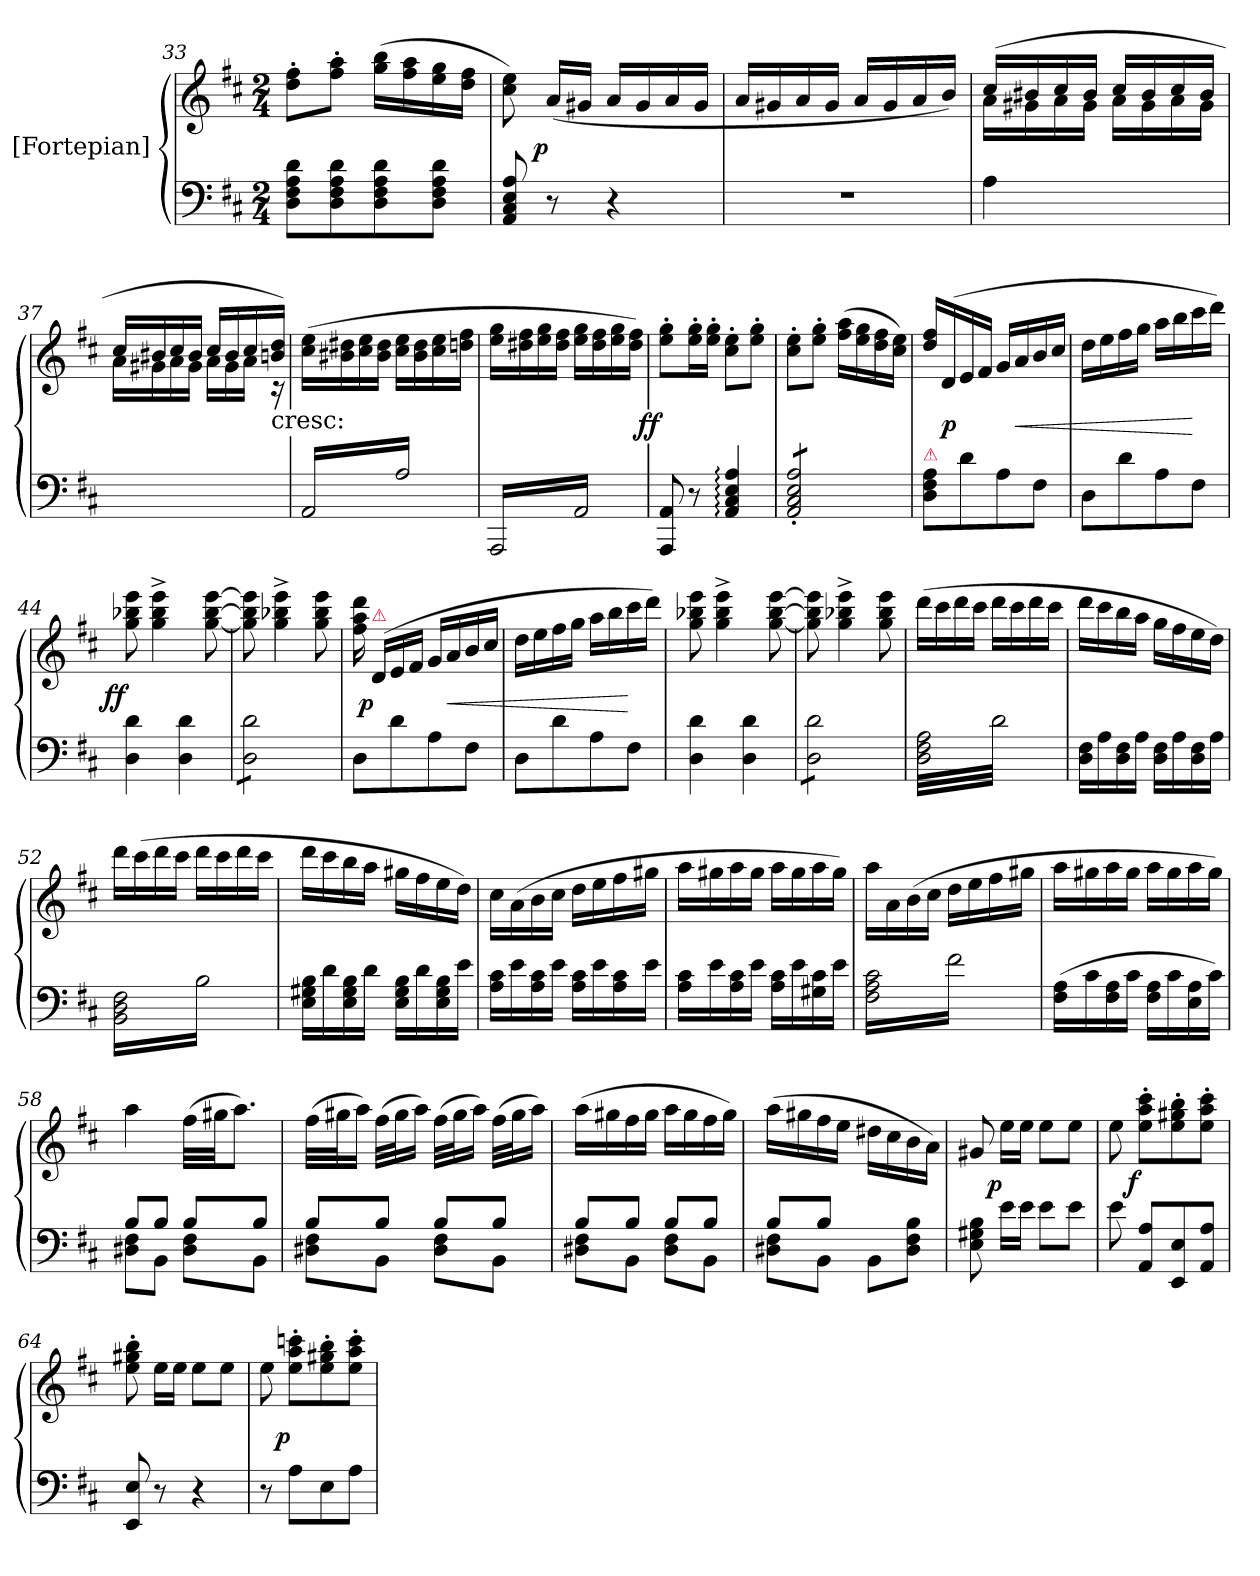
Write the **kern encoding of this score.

**kern	**kern	**dynam
*part1	*part1	*part1
*staff2	*staff1	*staff1/2
*I"[Fortepian]	*	*
*clefF4	*clefG2	*
*k[f#c#]	*k[f#c#]	*
*M2/4	*M2/4	*
=33	=33	=33
8D\ 8F#\ 8A\ 8d\L	8dd'\ 8ff#'\L	.
8D\ 8F#\ 8A\ 8d\	8ff#'\ 8aa'\J	.
8D\ 8F#\ 8A\ 8d\	(16gg\ 16bb\LL	.
.	16ff#\ 16aa\	.
8D\ 8F#\ 8A\ 8d\J	16ee\ 16gg\	.
.	16dd\ 16ff#\JJ	.
=34	=34	=34
8AA/ 8C#/ 8E/ 8A/	8cc#\ 8ee\)	.
!	!	!LO:DY:rj
8r	(16a/LL	p
.	16g#X/JJ	.
4r	16a/LL	.
.	16g#/	.
.	16a/	.
.	16g#/JJ	.
=35	=35	=35
2r	16a/LL	.
.	16g#X/	.
.	16a/	.
.	16g#/JJ	.
.	16a/LL	.
.	16g#/	.
.	16a/	.
.	16b/JJ)	.
=36	=36	=36
*	*^	*
4A\	(16cc#/LL	16a\LL	.
.	16b#X/	16g#X\	.
.	16cc#/	16a\	.
.	16b#/JJ	16g#\JJ	.
4ryy	16cc#/LL	16a\LL	.
.	16b#/	16g#\	.
.	16cc#/	16a\	.
.	16b#/JJ	16g#\JJ	.
=37	=37	=37	=37
2ryy	16cc#/LL	16a\LL	.
.	16b#X/	16g#X\	.
.	16cc#/	16a\	.
.	16b#/JJ	16g#\JJ	.
.	16cc#/LL	16a\LL	.
.	16b#/	16g#\	.
.	16cc#/	16a\JJ	.
!	!LO:TX:c:t=cresc&colon;	!	!
.	16bn/ 16dd/JJ)	16rc	.
=38	=38	=38	=38
!LO:TX:a:color=crimson:t=⚠	!	!	!
*	*v	*v	*
*tremolo	*	*
(16AA/LL	(16cc#\ 16ee\LL	.
16A/)	16b#X\ 16dd#X\	.
16AA/	16cc#\ 16ee\	.
16A/)	16b#\ 16dd#\JJ	.
16AA/	16cc#\ 16ee\LL	.
16A/)	16b#\ 16dd#\	.
16AA/	16cc#\ 16ee\	.
16A/)JJ	16ddn\ 16ff#\JJ	.
=39	=39	=39
(16AAA/LL	16ee\ 16gg\LL	.
16AA/)	16dd#X\ 16ff#\	.
16AAA/	16ee\ 16gg\	.
16AA/)	16dd#\ 16ff#\JJ	.
16AAA/	16ee\ 16gg\LL	.
16AA/)	16dd#\ 16ff#\	.
16AAA/	16ee\ 16gg\	.
16AA/)JJ	16dd#\ 16ff#\JJ)	.
*Xtremolo	*	*
=40	=40	=40
!	!	!LO:DY:rj
8AAA/ 8AA/	8ee'\ 8gg'\L	ff
.	.	.
8r	16ee'\ 16gg'\L	.
.	16ee'\ 16gg'\JJ	.
4AA:/ 4C#:/ 4E:/ 4A:/	8cc#'\ 8ee'\L	.
.	8ee'\ 8gg'\J	.
=41	=41	=41
*tremolo	*	*
8AA'/ 8C#'/ 8E'/ 8A'/L	8cc#'\ 8ee'\L	.
8AA'/ 8C#'/ 8E'/ 8A'/	8ee'\ 8gg'\J	.
8AA'/ 8C#'/ 8E'/ 8A'/	(16ff#\ 16aa\LL	.
.	16ee\ 16gg\	.
8AA'/ 8C#'/ 8E'/ 8A'/J	16dd\ 16ff#\	.
*Xtremolo	*	*
.	16cc#\ 16ee\JJ)	.
=42	=42	=42
!LO:TX:a:color=crimson:t=⚠	!	!
8D\ 8F#\ 8A\L	16dd\ 16ff#\LL	.
.	(16d/	p
8d\	16e/	.
.	16f#/JJ	.
8A\	16g/LL	.
.	16a/	<
8F#\J	16b/	.
.	16cc#/JJ	.
=43	=43	=43
8D\L	16dd\LL	.
.	16ee\	.
8d\	16ff#\	.
.	16gg\JJ	.
8A\	16aa\LL	.
.	16bb\	.
8F#\J	16ccc#\	[
.	16ddd\JJ)	.
=44	=44	=44
!	!	!LO:DY:rj
4D\ 4d\	8gg\ 8bb-X\ 8eee\	ff
.	4gg^<\ 4bb-^<\ 4eee^<\	.
4D\ 4d\	.	.
.	[8gg\ [8bb-\ [8eee\	.
=45	=45	=45
*tremolo	*	*
8D\ 8d\L	8gg]\ 8bb-]\ 8eee]\	.
8D\ 8d\	4gg^\ 4bb-X^\ 4eee^\	.
8D\ 8d\	.	.
8D\ 8d\J	8gg\ 8bb-\ 8eee\	.
*Xtremolo	*	*
=46	=46	=46
8D\L	16ff#\ 16aa\ 16ddd\	.
!	!LO:TX:a:color=crimson:t=⚠	!
!	!	!LO:DY:rj
.	(16d/LL	p
8d\	16e/	.
.	16f#/JJ	.
8A\	16g/LL	.
.	16a/	<
8F#\J	16b/	.
.	16cc#/JJ	.
=47	=47	=47
8D\L	16dd\LL	.
.	16ee\	.
8d\	16ff#\	.
.	16gg\JJ	.
8A\	16aa\LL	.
.	16bb\	.
8F#\J	16ccc#\	[
.	16ddd\JJ)	.
=48	=48	=48
4D\ 4d\	8gg\ 8bb-X\ 8eee\	.
.	4gg^<\ 4bb-^<\ 4eee^<\	.
4D\ 4d\	.	.
.	[8gg\ [8bb-\ [8eee\	.
=49	=49	=49
*tremolo	*	*
8D\ 8d\L	8gg]\ 8bb-]\ 8eee]\	.
8D\ 8d\	4gg^\ 4bb-X^\ 4eee^\	.
8D\ 8d\	.	.
8D\ 8d\J	8gg\ 8bb-\ 8eee\	.
=50	=50	=50
32D\ 32F#\ 32A\LLL	(16ddd\LL	.
32d\	.	.
32D\ 32F#\ 32A\	16ccc#\	.
32d\	.	.
32D\ 32F#\ 32A\	16ddd\	.
32d\	.	.
32D\ 32F#\ 32A\	16ccc#\JJ	.
32d\	.	.
32D\ 32F#\ 32A\	16ddd\LL	.
32d\	.	.
32D\ 32F#\ 32A\	16ccc#\	.
32d\	.	.
32D\ 32F#\ 32A\	16ddd\	.
32d\	.	.
32D\ 32F#\ 32A\	16ccc#\JJ	.
32d\JJJ	.	.
*Xtremolo	*	*
=51	=51	=51
16D\ 16F#\LL	16ddd\LL	.
.	.	.
16A\	16ccc#\	.
.	.	.
16D\ 16F#\	16bb\	.
.	.	.
16A\JJ	16aa\JJ	.
.	.	.
16D\ 16F#\LL	16gg\LL	.
16A\	16ff#\	.
16D\ 16F#\	16ee\	.
16A\JJ	16dd\JJ)	.
=52	=52	=52
*tremolo	*	*
16BB\ 16D\ 16F#\LL	16ddd\LL	.
16B\	(16ccc#\	.
16BB\ 16D\ 16F#\	16ddd\	.
16B\	16ccc#\JJ	.
16BB\ 16D\ 16F#\	16ddd\LL	.
16B\	16ccc#\	.
16BB\ 16D\ 16F#\	16ddd\	.
16B\JJ	16ccc#\JJ	.
*Xtremolo	*	*
=53	=53	=53
16E\ 16G#X\ 16B\LL	16ddd\LL	.
16d\	16ccc#\	.
16E\ 16G#\ 16B\	16bb\	.
16d\JJ	16aa\JJ	.
16E\ 16G#\ 16B\LL	16gg#X\LL	.
16d\	16ff#\	.
16E\ 16G#\ 16B\	16ee\	.
16e\JJ	16dd\JJ)	.
=54	=54	=54
16A\ 16c#\LL	16cc#\LL	.
16e\	(16a\	.
16A\ 16c#\	16b\	.
16e\JJ	16cc#\JJ	.
16A\ 16c#\LL	16dd\LL	.
16e\	16ee\	.
16A\ 16c#\	16ff#\	.
16e\JJ	16gg#X\JJ	.
=55	=55	=55
16A\ 16c#\LL	16aa\LL	.
16e\	16gg#X\	.
16A\ 16c#\	16aa\	.
16e\JJ	16gg#\JJ	.
16A\ 16c#\LL	16aa\LL	.
16e\	16gg#\	.
16G#X\ 16c#\	16aa\	.
16e\JJ	16gg#\JJ)	.
=56	=56	=56
*tremolo	*	*
(16F#\ 16A\ 16c#\LL	16aa\LL	.
16f#\)	16a\	.
16F#\ 16A\ 16c#\	(16b\	.
16f#\)	16cc#\JJ	.
16F#\ 16A\ 16c#\	16dd\LL	.
16f#\)	16ee\	.
16F#\ 16A\ 16c#\	16ff#\	.
16f#\)JJ	16gg#X\JJ	.
*Xtremolo	*	*
=57	=57	=57
(16F#\ 16A\LL	16aa\LL	.
16c#\	16gg#X\	.
16F#\ 16A\	16aa\	.
16c#\JJ	16gg#\JJ	.
16F#\ 16A\LL	16aa\LL	.
16c#\	16gg#\	.
16E\ 16A\	16aa\	.
16c#\JJ)	16gg#\JJ)	.
=58	=58	=58
*^	*	*
8B/L	8D#X\ 8F#\L	4aa\	.
8B/J	8BB\J	.	.
8B/L	8D#\ 8F#\L	(32ff#\LLL	.
.	.	32gg#X\JJ	.
.	.	8.aa\J)	.
8B/J	8BB\J	.	.
=59	=59	=59	=59
8B/L	8D#X\ 8F#\L	(32ff#\LLL	.
.	.	32gg#X\J	.
.	.	16aa\JJ)	.
8B/J	8BB\J	(32ff#\LLL	.
.	.	32gg#\J	.
.	.	16aa\JJ)	.
8B/L	8D#\ 8F#\L	(32ff#\LLL	.
.	.	32gg#\J	.
.	.	16aa\JJ)	.
8B/J	8BB\J	(32ff#\LLL	.
.	.	32gg#\J	.
.	.	16aa\JJ)	.
=60	=60	=60	=60
8B/L	8D#X\ 8F#\L	(16aa\LL	.
.	.	16gg#X\	.
8B/J	8BB\J	16ff#\	.
.	.	16gg#\JJ	.
8B/L	8D#\ 8F#\L	16aa\LL	.
.	.	16gg#\	.
8B/J	8BB\J	16ff#\	.
.	.	16gg#\JJ)	.
=61	=61	=61	=61
8B/L	8D#X\ 8F#\L	(16aa\LL	.
.	.	16gg#X\	.
8B/J	8BB\J	16ff#\	.
.	.	16ee\JJ	.
4rcyy	8BB\L	16dd#X\LL	.
.	.	16cc#\	.
.	8D#\ 8F#\ 8B\J	16b\	.
.	.	16a\JJ)	.
*v	*v	*	*
=62	=62	=62
8E\ 8G#X\ 8B\	8g#X/	.
!	!	!LO:DY:rj
16e\LL	16ee\LL	p
16e\JJ	16ee\JJ	.
8e\L	8ee\L	.
8e\J	8ee\J	.
=63	=63	=63
8e\	8ee\	.
!	!	!LO:DY:rj
8AA/ 8A/L	8ee'\ 8aa'\ 8ccc#'\L	f
8EE/ 8E/	8ee'\ 8gg#X'\ 8bb'\	.
8AA/ 8A/J	8ee'\ 8aa'\ 8ccc#'\J	.
=64	=64	=64
8EE/ 8E/	8ee'\ 8gg#X'\ 8bb'\	.
8r	16ee\LL	.
.	16ee\JJ	.
4r	8ee\L	.
.	8ee\J	.
=65	=65	=65
8r	8ee\	.
!	!	!LO:DY:rj
8A\L	8ee'\ 8aa'\ 8cccn'\L	p
8E\	8ee'\ 8gg#X'\ 8bb'\	.
8A\J	8ee'\ 8aa'\ 8ccc'\J	.
=	=	=
*-	*-	*-
